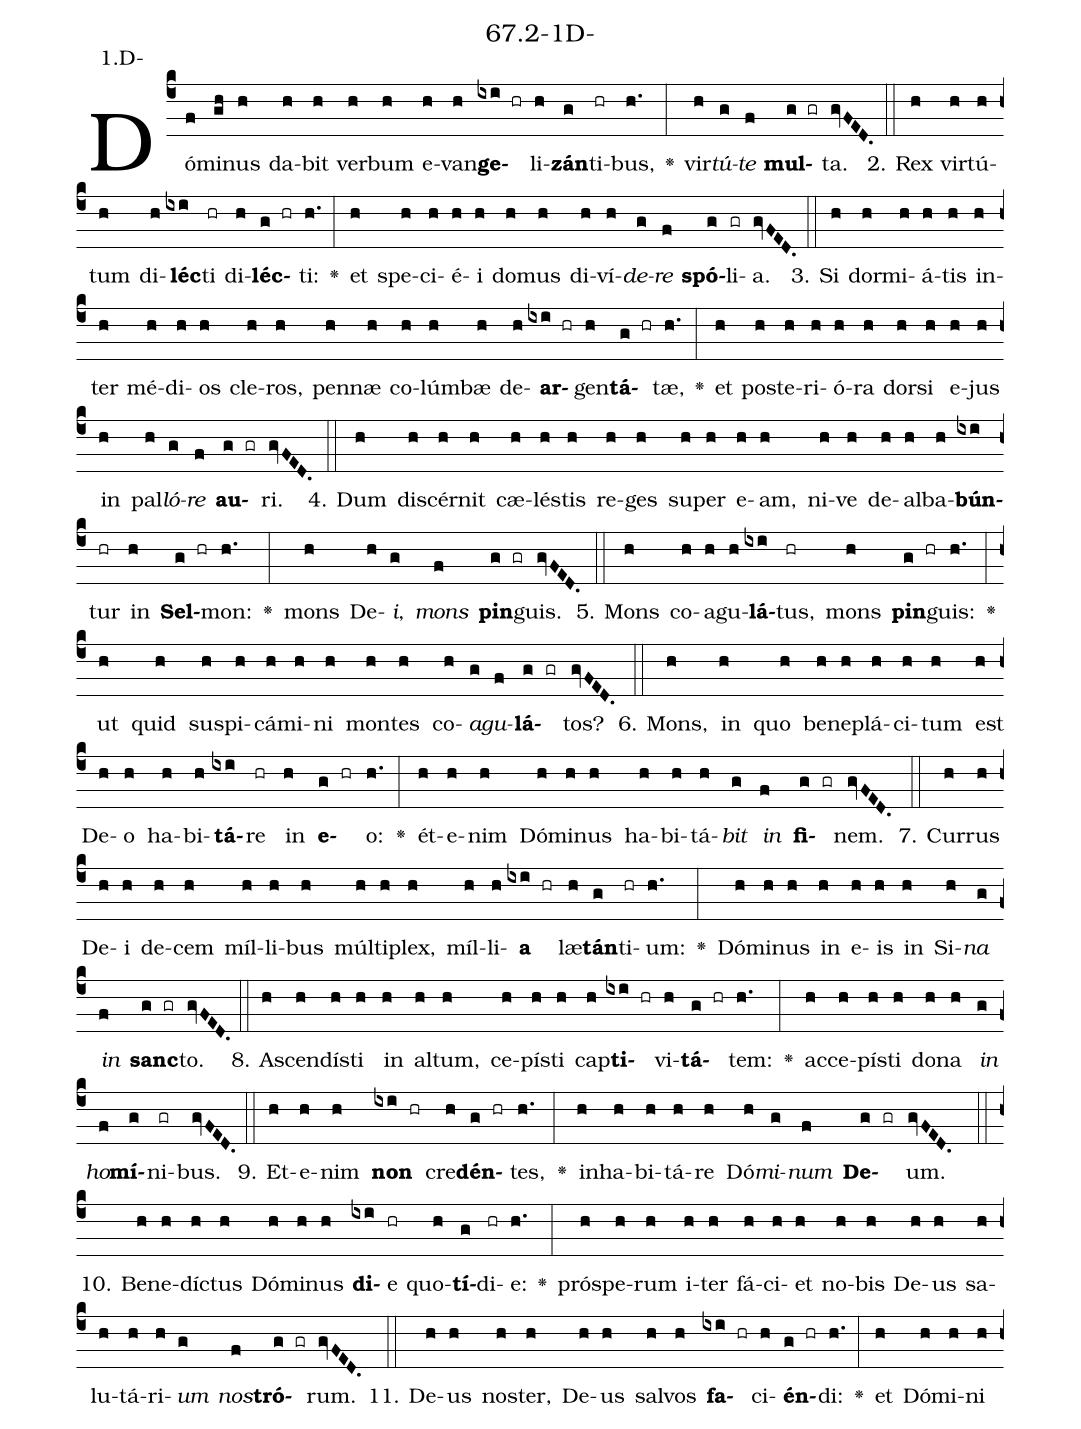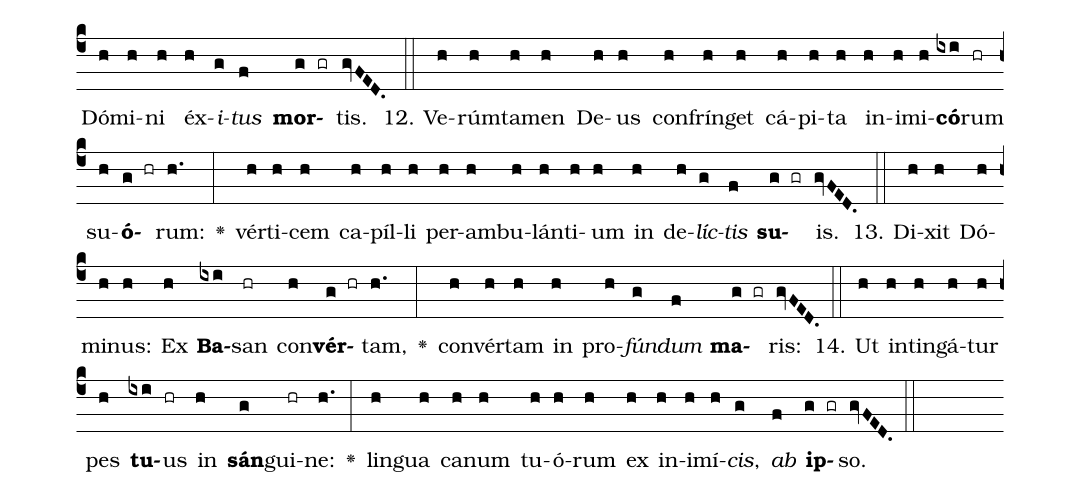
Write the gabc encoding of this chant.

name: 67.2-1D-;
annotation: 1.D-;
%%
(c4)Dó(f)mi(gh)nus(h) da(h)bit(h) ver(h)bum(h) e(h)van(h)<b>ge</b>(ixi hr)li(h)<b>zán</b>(g)ti(hr)bus,(h.) <v>\greheightstar</v>(:) vir(h)<i>tú</i>(g)<i>te</i>(f) <b>mul</b>(g gr)ta.(gvFED.) (::)
2. Rex(h) vir(h)tú(h)tum(h) di(h)<b>léc</b>(ixi)ti(hr) di(h)<b>léc</b>(g hr)ti:(h.) <v>\greheightstar</v>(:) et(h) spe(h)ci(h)é(h)i(h) do(h)mus(h) di(h)ví(h)<i>de</i>(g)<i>re</i>(f) <b>spó</b>(g)li(gr)a.(gvFED.) (::)
3. Si(h) dor(h)mi(h)á(h)tis(h) in(h)ter(h) mé(h)di(h)os(h) cle(h)ros,(h) pen(h)næ(h) co(h)lúm(h)bæ(h) de(h)<b>ar</b>(ixi hr)gen(h)<b>tá</b>(g hr)tæ,(h.) <v>\greheightstar</v>(:) et(h) post(h)e(h)ri(h)ó(h)ra(h) dor(h)si(h) e(h)jus(h) in(h) pal(h)<i>ló</i>(g)<i>re</i>(f) <b>au</b>(g gr)ri.(gvFED.) (::)
4. Dum(h) di(h)scér(h)nit(h) cæ(h)lés(h)tis(h) re(h)ges(h) su(h)per(h) e(h)am,(h) ni(h)ve(h) de(h)al(h)ba(h)<b>bún</b>(ixi)tur(hr) in(h) <b>Sel</b>(g hr)mon:(h.) <v>\greheightstar</v>(:) mons(h) De(h)<i>i</i>,(g) <i>mons</i>(f) <b>pin</b>(g gr)guis.(gvFED.) (::)
5. Mons(h) co(h)a(h)gu(h)<b>lá</b>(ixi)tus,(hr) mons(h) <b>pin</b>(g hr)guis:(h.) <v>\greheightstar</v>(:) ut(h) quid(h) su(h)spi(h)cá(h)mi(h)ni(h) mon(h)tes(h) co(h)<i>a</i>(g)<i>gu</i>(f)<b>lá</b>(g gr)tos?(gvFED.) (::)
6. Mons,(h) in(h) quo(h) be(h)ne(h)plá(h)ci(h)tum(h) est(h) De(h)o(h) ha(h)bi(h)<b>tá</b>(ixi)re(hr) in(h) <b>e</b>(g hr)o:(h.) <v>\greheightstar</v>(:) ét(h)e(h)nim(h) Dó(h)mi(h)nus(h) ha(h)bi(h)tá(h)<i>bit</i>(g) <i>in</i>(f) <b>fi</b>(g gr)nem.(gvFED.) (::)
7. Cur(h)rus(h) De(h)i(h) de(h)cem(h) míl(h)li(h)bus(h) múl(h)ti(h)plex,(h) míl(h)li(h)<b>a</b>(ixi hr) læ(h)<b>tán</b>(g)ti(hr)um:(h.) <v>\greheightstar</v>(:) Dó(h)mi(h)nus(h) in(h) e(h)is(h) in(h) Si(h)<i>na</i>(g) <i>in</i>(f) <b>sanc</b>(g gr)to.(gvFED.) (::)
8. A(h)scen(h)dís(h)ti(h) in(h) al(h)tum,(h) ce(h)pís(h)ti(h) cap(h)<b>ti</b>(ixi hr)vi(h)<b>tá</b>(g hr)tem:(h.) <v>\greheightstar</v>(:) ac(h)ce(h)pís(h)ti(h) do(h)na(h) <i>in</i>(g) <i>ho</i>(f)<b>mí</b>(g)ni(gr)bus.(gvFED.) (::)
9. Et(h)e(h)nim(h) <b>non</b>(ixi hr) cre(h)<b>dén</b>(g hr)tes,(h.) <v>\greheightstar</v>(:) in(h)ha(h)bi(h)tá(h)re(h) Dó(h)<i>mi</i>(g)<i>num</i>(f) <b>De</b>(g gr)um.(gvFED.) (::)
10. Be(h)ne(h)díc(h)tus(h) Dó(h)mi(h)nus(h) <b>di</b>(ixi)e(hr) quo(h)<b>tí</b>(g)di(hr)e:(h.) <v>\greheightstar</v>(:) pró(h)spe(h)rum(h) i(h)ter(h) fá(h)ci(h)et(h) no(h)bis(h) De(h)us(h) sa(h)lu(h)tá(h)ri(h)<i>um</i>(g) <i>nos</i>(f)<b>tró</b>(g gr)rum.(gvFED.) (::)
11. De(h)us(h) nos(h)ter,(h) De(h)us(h) sal(h)vos(h) <b>fa</b>(ixi hr)ci(h)<b>én</b>(g hr)di:(h.) <v>\greheightstar</v>(:) et(h) Dó(h)mi(h)ni(h) Dó(h)mi(h)ni(h) éx(h)<i>i</i>(g)<i>tus</i>(f) <b>mor</b>(g gr)tis.(gvFED.) (::)
12. Ve(h)rúm(h)ta(h)men(h) De(h)us(h) con(h)frín(h)get(h) cá(h)pi(h)ta(h) in(h)i(h)mi(h)<b>có</b>(ixi)rum(hr) su(h)<b>ó</b>(g hr)rum:(h.) <v>\greheightstar</v>(:) vér(h)ti(h)cem(h) ca(h)píl(h)li(h) per(h)am(h)bu(h)lán(h)ti(h)um(h) in(h) de(h)<i>líc</i>(g)<i>tis</i>(f) <b>su</b>(g gr)is.(gvFED.) (::)
13. Di(h)xit(h) Dó(h)mi(h)nus:(h) Ex(h) <b>Ba</b>(ixi)san(hr) con(h)<b>vér</b>(g hr)tam,(h.) <v>\greheightstar</v>(:) con(h)vér(h)tam(h) in(h) pro(h)<i>fún</i>(g)<i>dum</i>(f) <b>ma</b>(g gr)ris:(gvFED.) (::)
14. Ut(h) in(h)tin(h)gá(h)tur(h) pes(h) <b>tu</b>(ixi)us(hr) in(h) <b>sán</b>(g)gui(hr)ne:(h.) <v>\greheightstar</v>(:) lin(h)gua(h) ca(h)num(h) tu(h)ó(h)rum(h) ex(h) in(h)i(h)mí(h)<i>cis</i>,(g) <i>ab</i>(f) <b>ip</b>(g gr)so.(gvFED.) (::)
